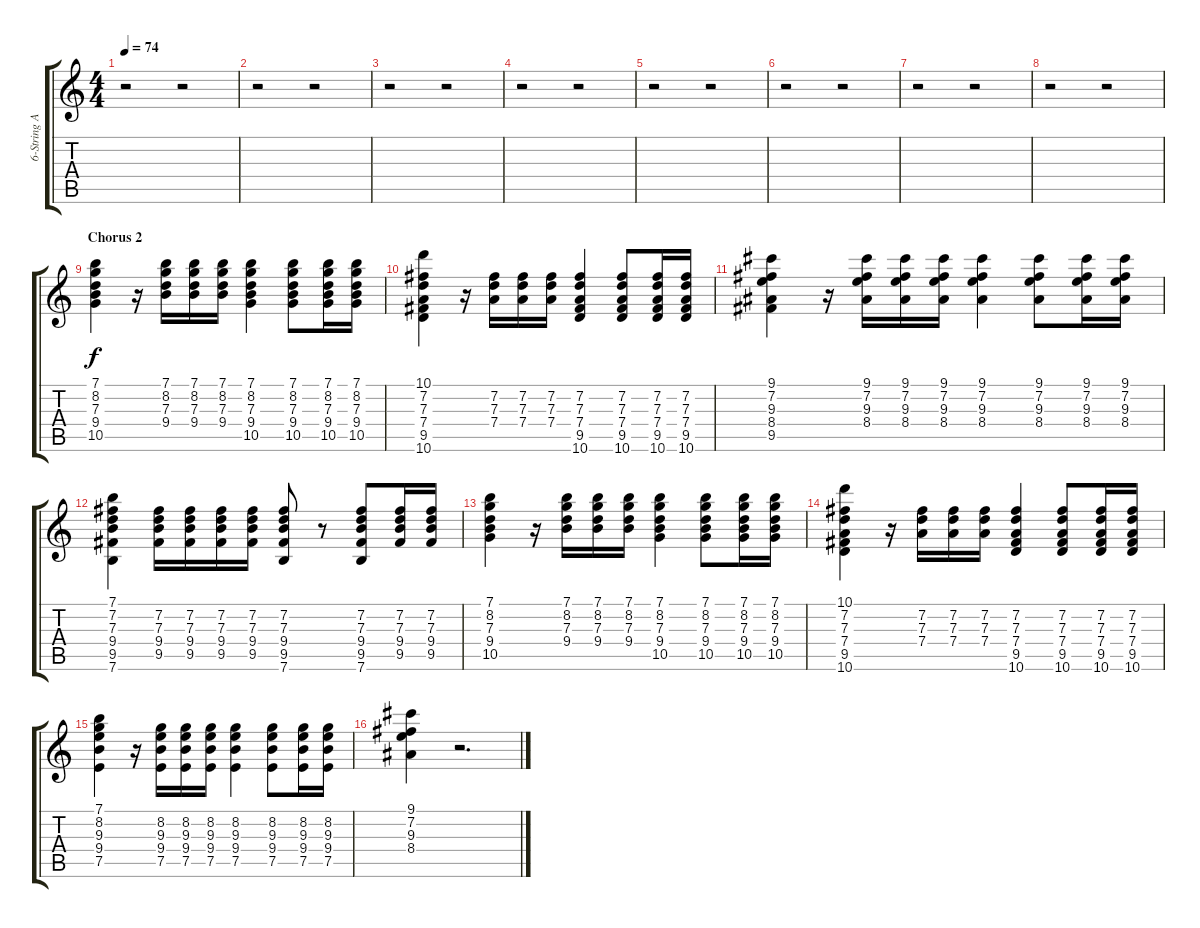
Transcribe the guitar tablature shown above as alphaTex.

\track ("6-String Acoustic" "6-String A") {instrument acousticguitarnylon}
\staff {score tabs}
\tuning (E4 B3 G3 D3 A2 E2) {hide}
\ts (4 4)
\tempo 74
\clef g2
\ks c
r.2{dy f} r.2 |
r.2 r.2 |
r.2 r.2 |
r.2 r.2 |
r.2 r.2 |
r.2 r.2 |
r.2 r.2 |
r.2 r.2 |
\section ("" "Chorus 2")
(7.1 8.2 7.3 9.4 10.5).4 r.16 (7.1 8.2 7.3 9.4).16 (7.1 8.2 7.3 9.4).16 (7.1 8.2 7.3 9.4).16 (7.1 8.2 7.3 9.4 10.5).4 (7.1 8.2 7.3 9.4 10.5).8 (7.1 8.2 7.3 9.4 10.5).16 (7.1 8.2 7.3 9.4 10.5).16 |
(10.1 7.2 7.3 7.4 9.5 10.6).4 r.16 (7.2 7.3 7.4).16 (7.2 7.3 7.4).16 (7.2 7.3 7.4).16 (7.2 7.3 7.4 9.5 10.6).4 (7.2 7.3 7.4 9.5 10.6).8 (7.2 7.3 7.4 9.5 10.6).16 (7.2 7.3 7.4 9.5 10.6).16 |
(9.1 7.2 9.3 8.4 9.5).4 r.16 (9.1 7.2 9.3 8.4).16 (9.1 7.2 9.3 8.4).16 (9.1 7.2 9.3 8.4).16 (9.1 7.2 9.3 8.4).4 (9.1 7.2 9.3 8.4).8 (9.1 7.2 9.3 8.4).16 (9.1 7.2 9.3 8.4).16 |
(7.1 7.2 7.3 9.4 9.5 7.6).4 (7.2 7.3 9.4 9.5).16 (7.2 7.3 9.4 9.5).16 (7.2 7.3 9.4 9.5).16 (7.2 7.3 9.4 9.5).16 (7.2 7.3 9.4 9.5 7.6).8 r.8 (7.2 7.3 9.4 9.5 7.6).8 (7.2 7.3 9.4 9.5).16 (7.2 7.3 9.4 9.5).16 |
(7.1 8.2 7.3 9.4 10.5).4 r.16 (7.1 8.2 7.3 9.4).16 (7.1 8.2 7.3 9.4).16 (7.1 8.2 7.3 9.4).16 (7.1 8.2 7.3 9.4 10.5).4 (7.1 8.2 7.3 9.4 10.5).8 (7.1 8.2 7.3 9.4 10.5).16 (7.1 8.2 7.3 9.4 10.5).16 |
(10.1 7.2 7.3 7.4 9.5 10.6).4 r.16 (7.2 7.3 7.4).16 (7.2 7.3 7.4).16 (7.2 7.3 7.4).16 (7.2 7.3 7.4 9.5 10.6).4 (7.2 7.3 7.4 9.5 10.6).8 (7.2 7.3 7.4 9.5 10.6).16 (7.2 7.3 7.4 9.5 10.6).16 |
(7.1 8.2 9.3 9.4 7.5).4 r.16 (8.2 9.3 9.4 7.5).16 (8.2 9.3 9.4 7.5).16 (8.2 9.3 9.4 7.5).16 (8.2 9.3 9.4 7.5).4 (8.2 9.3 9.4 7.5).8 (8.2 9.3 9.4 7.5).16 (8.2 9.3 9.4 7.5).16 |
(9.1 7.2 9.3 8.4).4 r.2{d}
